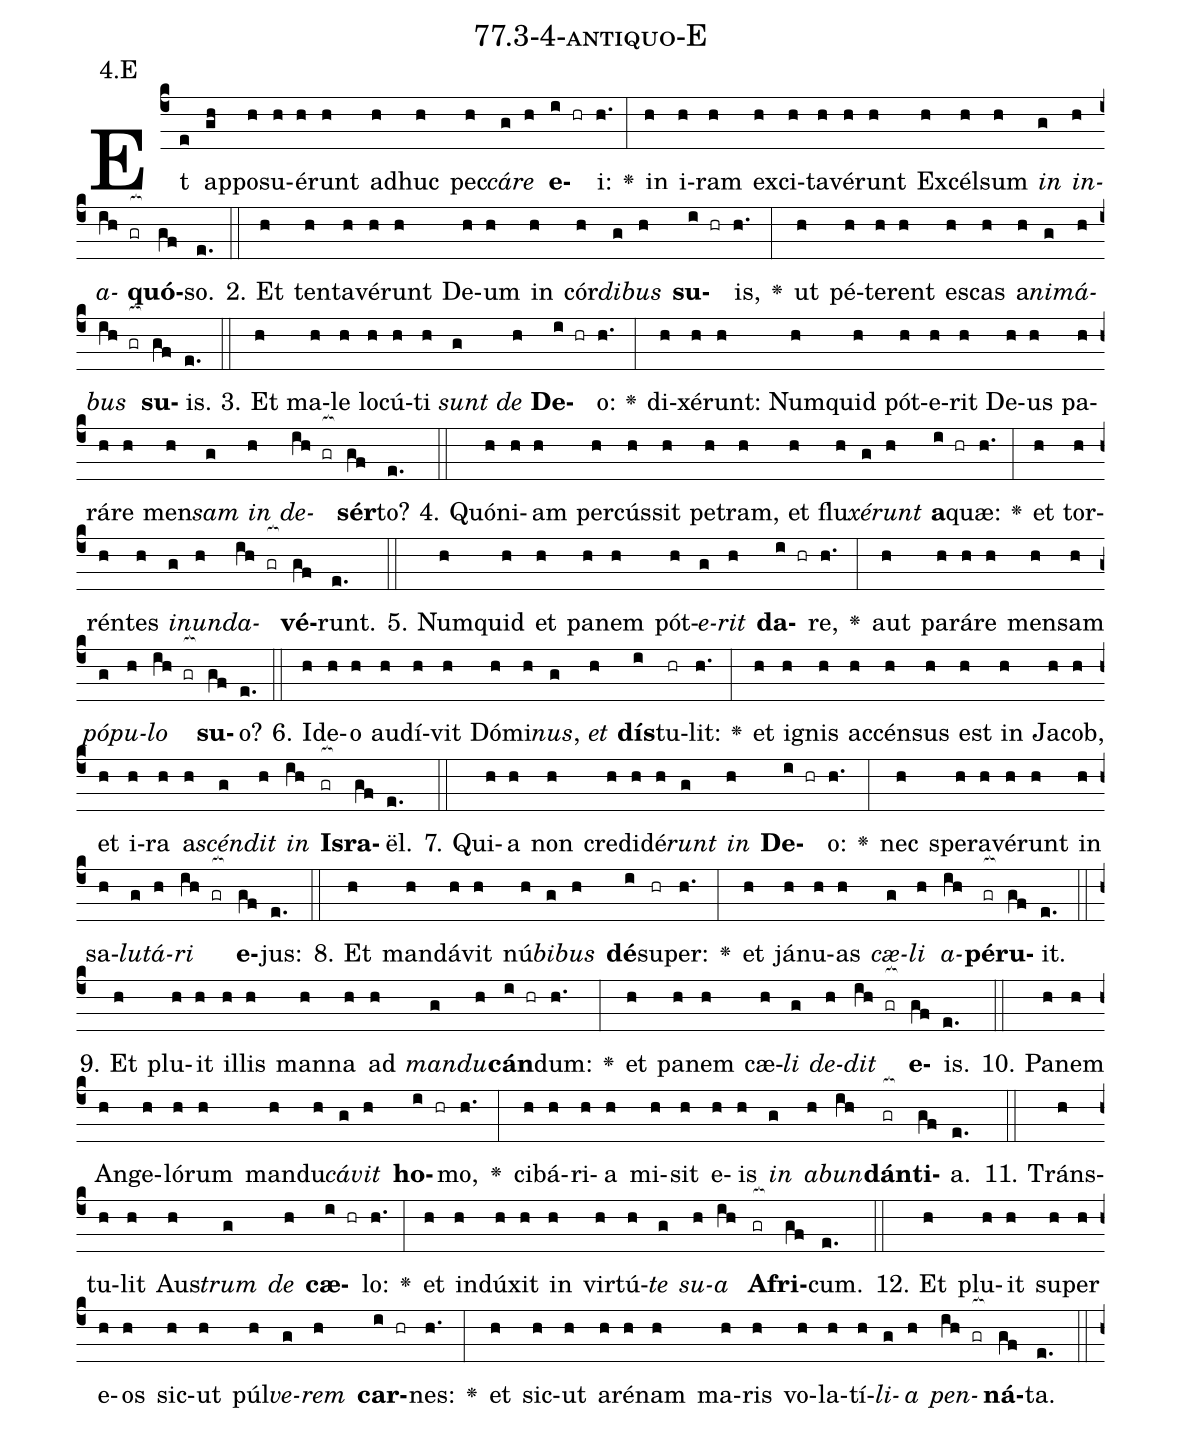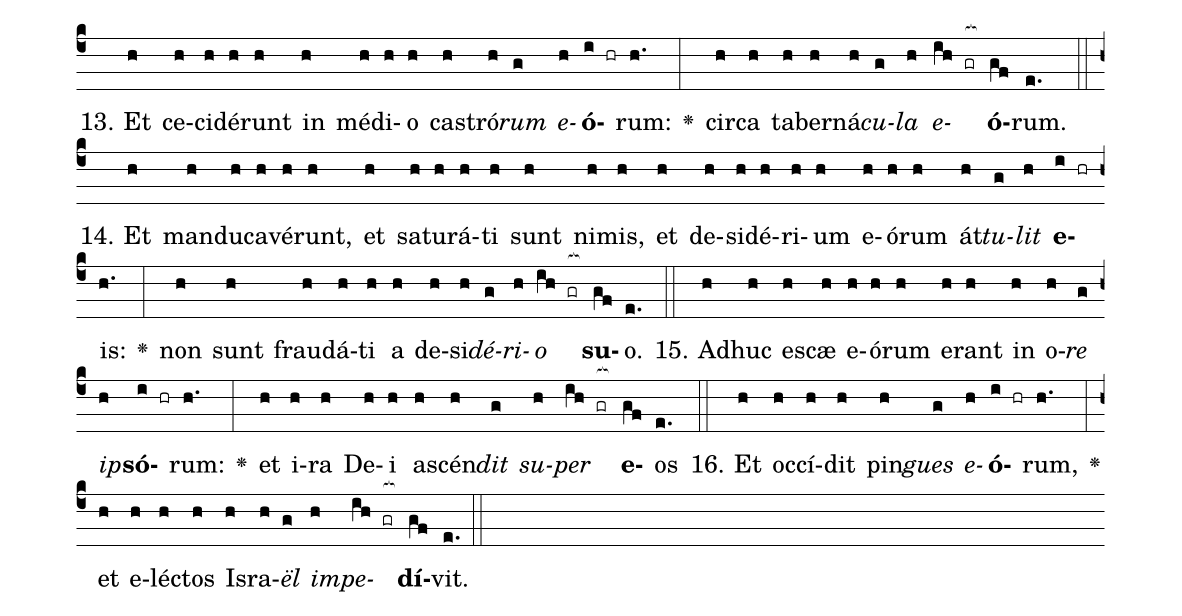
name: 77.3-4-antiquo-E;
annotation: 4.E;
%%
(c4)Et(e) ap(gh)po(h)su(h)é(h)runt(h) ad(h)huc(h) pec(h)<i>cá</i>(g)<i>re</i>(h) <b>e</b>(i hr)i:(h.) <v>\greheightstar</v>(:) in(h) i(h)ram(h) ex(h)ci(h)ta(h)vé(h)runt(h) Ex(h)cél(h)sum(h) <i>in</i>(g) <i>in</i>(h)<i>a</i>(ih gr[ocb:1{])<b>quó</b>(gf[ocb:0}])so.(e.) (::)
2. Et(h) ten(h)ta(h)vé(h)runt(h) De(h)um(h) in(h) cór(h)<i>di</i>(g)<i>bus</i>(h) <b>su</b>(i hr)is,(h.) <v>\greheightstar</v>(:) ut(h) pé(h)te(h)rent(h) es(h)cas(h) a(h)<i>ni</i>(g)<i>má</i>(h)<i>bus</i>(ih gr[ocb:1{]) <b>su</b>(gf[ocb:0}])is.(e.) (::)
3. Et(h) ma(h)le(h) lo(h)cú(h)ti(h) <i>sunt</i>(g) <i>de</i>(h) <b>De</b>(i hr)o:(h.) <v>\greheightstar</v>(:) di(h)xé(h)runt:(h) Num(h)quid(h) pót(h)e(h)rit(h) De(h)us(h) pa(h)rá(h)re(h) men(h)<i>sam</i>(g) <i>in</i>(h) <i>de</i>(ih gr[ocb:1{])<b>sér</b>(gf[ocb:0}])to?(e.) (::)
4. Quón(h)i(h)am(h) per(h)cús(h)sit(h) pe(h)tram,(h) et(h) flu(h)<i>xé</i>(g)<i>runt</i>(h) <b>a</b>(i hr)quæ:(h.) <v>\greheightstar</v>(:) et(h) tor(h)rén(h)tes(h) <i>in</i>(g)<i>un</i>(h)<i>da</i>(ih gr[ocb:1{])<b>vé</b>(gf[ocb:0}])runt.(e.) (::)
5. Num(h)quid(h) et(h) pa(h)nem(h) pót(h)<i>e</i>(g)<i>rit</i>(h) <b>da</b>(i hr)re,(h.) <v>\greheightstar</v>(:) aut(h) pa(h)rá(h)re(h) men(h)sam(h) <i>pó</i>(g)<i>pu</i>(h)<i>lo</i>(ih gr[ocb:1{]) <b>su</b>(gf[ocb:0}])o?(e.) (::)
6. Id(h)e(h)o(h) au(h)dí(h)vit(h) Dó(h)mi(h)<i>nus</i>,(g) <i>et</i>(h) <b>dís</b>(i)tu(hr)lit:(h.) <v>\greheightstar</v>(:) et(h) i(h)gnis(h) ac(h)cén(h)sus(h) est(h) in(h) Ja(h)cob,(h) et(h) i(h)ra(h) a(h)<i>scén</i>(g)<i>dit</i>(h) <i>in</i>(ih) <b>Is</b>(gr[ocb:1{])<b>ra</b>(gf[ocb:0}])ël.(e.) (::)
7. Qui(h)a(h) non(h) cre(h)di(h)dé(h)<i>runt</i>(g) <i>in</i>(h) <b>De</b>(i hr)o:(h.) <v>\greheightstar</v>(:) nec(h) spe(h)ra(h)vé(h)runt(h) in(h) sa(h)<i>lu</i>(g)<i>tá</i>(h)<i>ri</i>(ih gr[ocb:1{]) <b>e</b>(gf[ocb:0}])jus:(e.) (::)
8. Et(h) man(h)dá(h)vit(h) nú(h)<i>bi</i>(g)<i>bus</i>(h) <b>dé</b>(i)su(hr)per:(h.) <v>\greheightstar</v>(:) et(h) já(h)nu(h)as(h) <i>cæ</i>(g)<i>li</i>(h) <i>a</i>(ih)<b>pé</b>(gr[ocb:1{])<b>ru</b>(gf[ocb:0}])it.(e.) (::)
9. Et(h) plu(h)it(h) il(h)lis(h) man(h)na(h) ad(h) <i>man</i>(g)<i>du</i>(h)<b>cán</b>(i hr)dum:(h.) <v>\greheightstar</v>(:) et(h) pa(h)nem(h) cæ(h)<i>li</i>(g) <i>de</i>(h)<i>dit</i>(ih gr[ocb:1{]) <b>e</b>(gf[ocb:0}])is.(e.) (::)
10. Pa(h)nem(h) An(h)ge(h)ló(h)rum(h) man(h)du(h)<i>cá</i>(g)<i>vit</i>(h) <b>ho</b>(i hr)mo,(h.) <v>\greheightstar</v>(:) ci(h)bá(h)ri(h)a(h) mi(h)sit(h) e(h)is(h) <i>in</i>(g) <i>ab</i>(h)<i>un</i>(ih)<b>dán</b>(gr[ocb:1{])<b>ti</b>(gf[ocb:0}])a.(e.) (::)
11. Tráns(h)tu(h)lit(h) Aus(h)<i>trum</i>(g) <i>de</i>(h) <b>cæ</b>(i hr)lo:(h.) <v>\greheightstar</v>(:) et(h) in(h)dú(h)xit(h) in(h) vir(h)tú(h)<i>te</i>(g) <i>su</i>(h)<i>a</i>(ih) <b>A</b>(gr[ocb:1{])<b>fri</b>(gf[ocb:0}])cum.(e.) (::)
12. Et(h) plu(h)it(h) su(h)per(h) e(h)os(h) sic(h)ut(h) púl(h)<i>ve</i>(g)<i>rem</i>(h) <b>car</b>(i hr)nes:(h.) <v>\greheightstar</v>(:) et(h) sic(h)ut(h) a(h)ré(h)nam(h) ma(h)ris(h) vo(h)la(h)tí(h)<i>li</i>(g)<i>a</i>(h) <i>pen</i>(ih gr[ocb:1{])<b>ná</b>(gf[ocb:0}])ta.(e.) (::)
13. Et(h) ce(h)ci(h)dé(h)runt(h) in(h) mé(h)di(h)o(h) cas(h)tró(h)<i>rum</i>(g) <i>e</i>(h)<b>ó</b>(i hr)rum:(h.) <v>\greheightstar</v>(:) cir(h)ca(h) ta(h)ber(h)ná(h)<i>cu</i>(g)<i>la</i>(h) <i>e</i>(ih gr[ocb:1{])<b>ó</b>(gf[ocb:0}])rum.(e.) (::)
14. Et(h) man(h)du(h)ca(h)vé(h)runt,(h) et(h) sa(h)tu(h)rá(h)ti(h) sunt(h) ni(h)mis,(h) et(h) de(h)si(h)dé(h)ri(h)um(h) e(h)ó(h)rum(h) át(h)<i>tu</i>(g)<i>lit</i>(h) <b>e</b>(i hr)is:(h.) <v>\greheightstar</v>(:) non(h) sunt(h) frau(h)dá(h)ti(h) a(h) de(h)si(h)<i>dé</i>(g)<i>ri</i>(h)<i>o</i>(ih gr[ocb:1{]) <b>su</b>(gf[ocb:0}])o.(e.) (::)
15. Ad(h)huc(h) e(h)scæ(h) e(h)ó(h)rum(h) e(h)rant(h) in(h) o(h)<i>re</i>(g) <i>ip</i>(h)<b>só</b>(i hr)rum:(h.) <v>\greheightstar</v>(:) et(h) i(h)ra(h) De(h)i(h) a(h)scén(h)<i>dit</i>(g) <i>su</i>(h)<i>per</i>(ih gr[ocb:1{]) <b>e</b>(gf[ocb:0}])os(e.) (::)
16. Et(h) oc(h)cí(h)dit(h) pin(h)<i>gues</i>(g) <i>e</i>(h)<b>ó</b>(i hr)rum,(h.) <v>\greheightstar</v>(:) et(h) e(h)léc(h)tos(h) Is(h)ra(h)<i>ël</i>(g) <i>im</i>(h)<i>pe</i>(ih gr[ocb:1{])<b>dí</b>(gf[ocb:0}])vit.(e.) (::)
